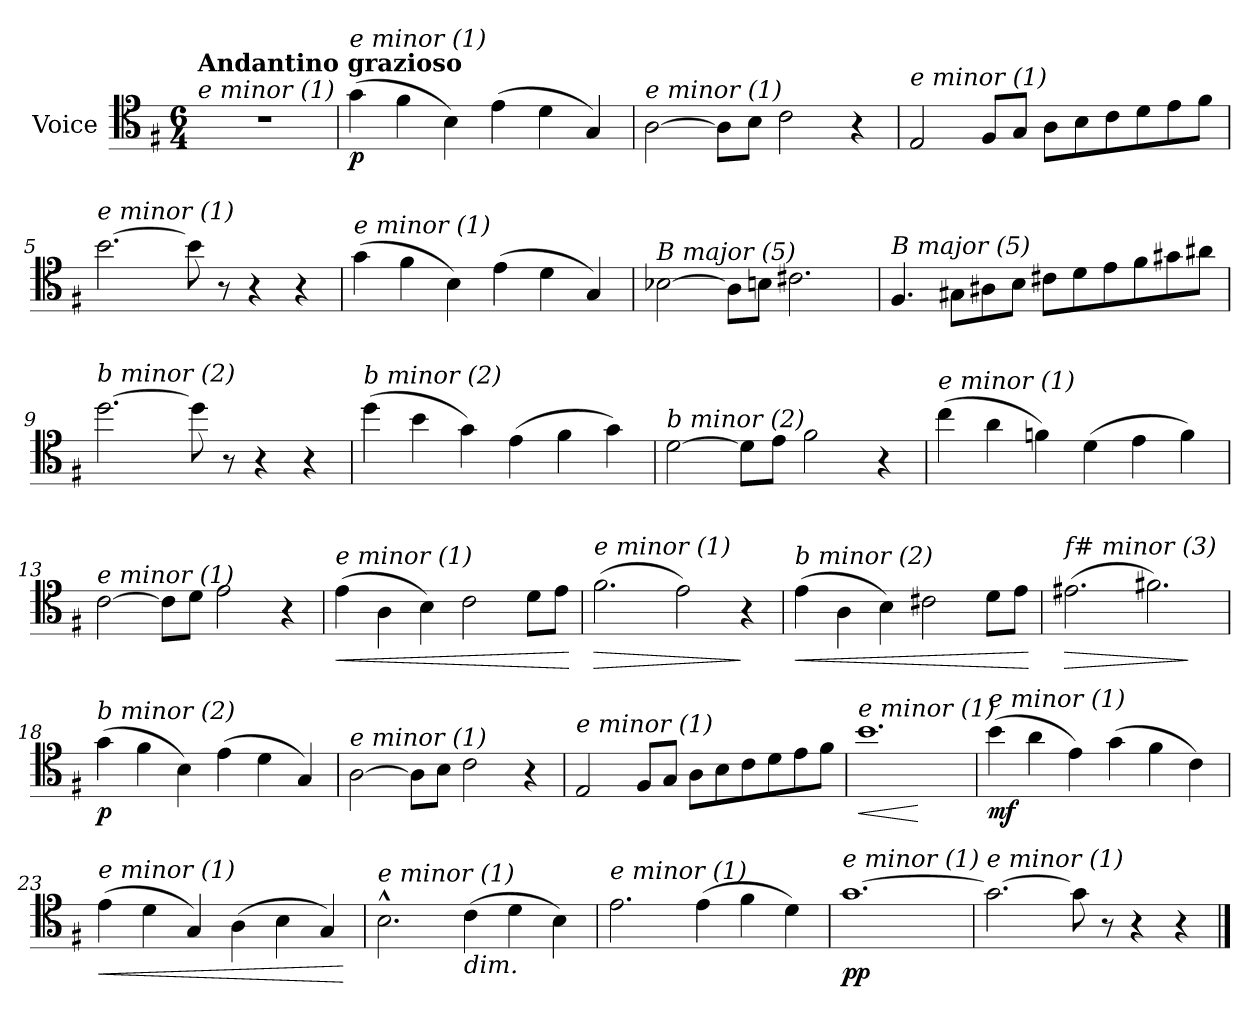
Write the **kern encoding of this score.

**kern	**dynam
*part1	*part1
*staff1	*staff1
*I"Voice	*
*I'V	*
*clefC4	*
*k[f#]	*
*M6/4	*
=1	=1
!LO:TX:a:B:t=Andantino grazioso	!
!LO:TX:i:t=e minor (1)	!
1.r	.
=2	=2
!LO:TX:i:t=e minor (1)	!
!	!LO:DY:b
(>4g\	p
4f#\	.
4B\)	.
(>4e\	.
4d\	.
4G/)	.
=3	=3
!LO:TX:i:t=e minor (1)	!
[2A\	.
8A\L]	.
8B\J	.
2c\	.
4r	.
=4	=4
!LO:TX:i:t=e minor (1)	!
2E/	.
8F#/L	.
8G/J	.
8A\L	.
8B\	.
8c\	.
8d\	.
8e\	.
8f#\J	.
=5	=5
!LO:TX:i:t=e minor (1)	!
[2.b\	.
8b\]	.
8r	.
4r	.
4r	.
=6	=6
!LO:TX:i:t=e minor (1)	!
(>4g\	.
4f#\	.
4B\)	.
(>4e\	.
4d\	.
4G/)	.
!!LO:LB:g=z
=7	=7
!LO:TX:i:t=B major (5)	!
[2B-Xi\	.
8A#\L]	.
8B\J	.
2.c#X\	.
=8	=8
!LO:TX:i:t=B major (5)	!
4.F#/	.
8G#X\L	.
8A#X\	.
8B\J	.
8c#X\L	.
8d\	.
8e\	.
8f#\	.
8g#X\	.
8a#X\J	.
=9	=9
!LO:TX:i:t=b minor (2)	!
[2.dd\	.
8dd\]	.
8r	.
4r	.
4r	.
=10	=10
!LO:TX:i:t=b minor (2)	!
(>4dd\	.
4b\	.
4g\)	.
(>4e\	.
4f#\	.
4g\)	.
!!LO:LB:g=z
=11	=11
!LO:TX:i:t=b minor (2)	!
[2d\	.
8d\L]	.
8e\J	.
2f#\	.
4r	.
=12	=12
!LO:TX:i:t=e minor (1)	!
(>4cc\	.
4a\	.
4fn\)	.
(>4d\	.
4e\	.
4f\)	.
=13	=13
!LO:TX:i:t=e minor (1)	!
[2c\	.
8c\L]	.
8d\J	.
2e\	.
4r	.
=14	=14
!LO:TX:i:t=e minor (1)	!
!	!LO:HP:b
(>4e\	<
4A\	.
4B\)	.
2c\	.
8d\L	.
8e\J	.
.	[
=15	=15
!LO:TX:i:t=e minor (1)	!
!	!LO:HP:b
(>2.f#\	>
2e\)	.
4r	]
=16	=16
!LO:TX:i:t=b minor (2)	!
!	!LO:HP:b
(>4e\	<
4A\	.
4B\)	.
2c#X\	.
8d\L	.
8e\J	.
.	[
!!LO:LB:g=z
=17	=17
!LO:TX:i:t=f# minor (3)	!
!	!LO:HP:b
(>2.e#Xi\	>
2.f#X\)	.
.	]
=18	=18
!LO:TX:i:t=b minor (2)	!
!	!LO:DY:b
(>4g\	p
4f#\	.
4B\)	.
(>4e\	.
4d\	.
4G/)	.
=19	=19
!LO:TX:i:t=e minor (1)	!
[2A\	.
8A\L]	.
8B\J	.
2c\	.
4r	.
=20	=20
!LO:TX:i:t=e minor (1)	!
2E/	.
8F#/L	.
8G/J	.
8A\L	.
8B\	.
8c\	.
8d\	.
8e\	.
8f#\J	.
=21	=21
!LO:TX:i:t=e minor (1)	!
!	!LO:HP:b
1.b	<
.	[
=22	=22
!LO:TX:i:t=e minor (1)	!
!	!LO:DY:b
(>4b\	mf
4a\	.
4e\)	.
(>4g\	.
4f#\	.
4c\)	.
!!LO:LB:g=z
=23	=23
!LO:TX:i:t=e minor (1)	!
!	!LO:HP:b
(>4e\	<
4d\	.
4G/)	.
(>4A\	.
4B\	.
4G/)	.
.	[
=24	=24
!LO:TX:i:t=e minor (1)	!
2.B^^\	.
!LO:TX:b:i:t=dim.	!
(>4c\	.
4d\	.
4B\)	.
=25	=25
!LO:TX:i:t=e minor (1)	!
2.e\	.
(>4e\	.
4f#\	.
4d\)	.
=26	=26
!LO:TX:i:t=e minor (1)	!
!	!LO:DY:b
[1.g	pp
=27	=27
!LO:TX:i:t=e minor (1)	!
2.g\_	.
8g\]	.
8r	.
4r	.
4r	.
==	==
*-	*-
